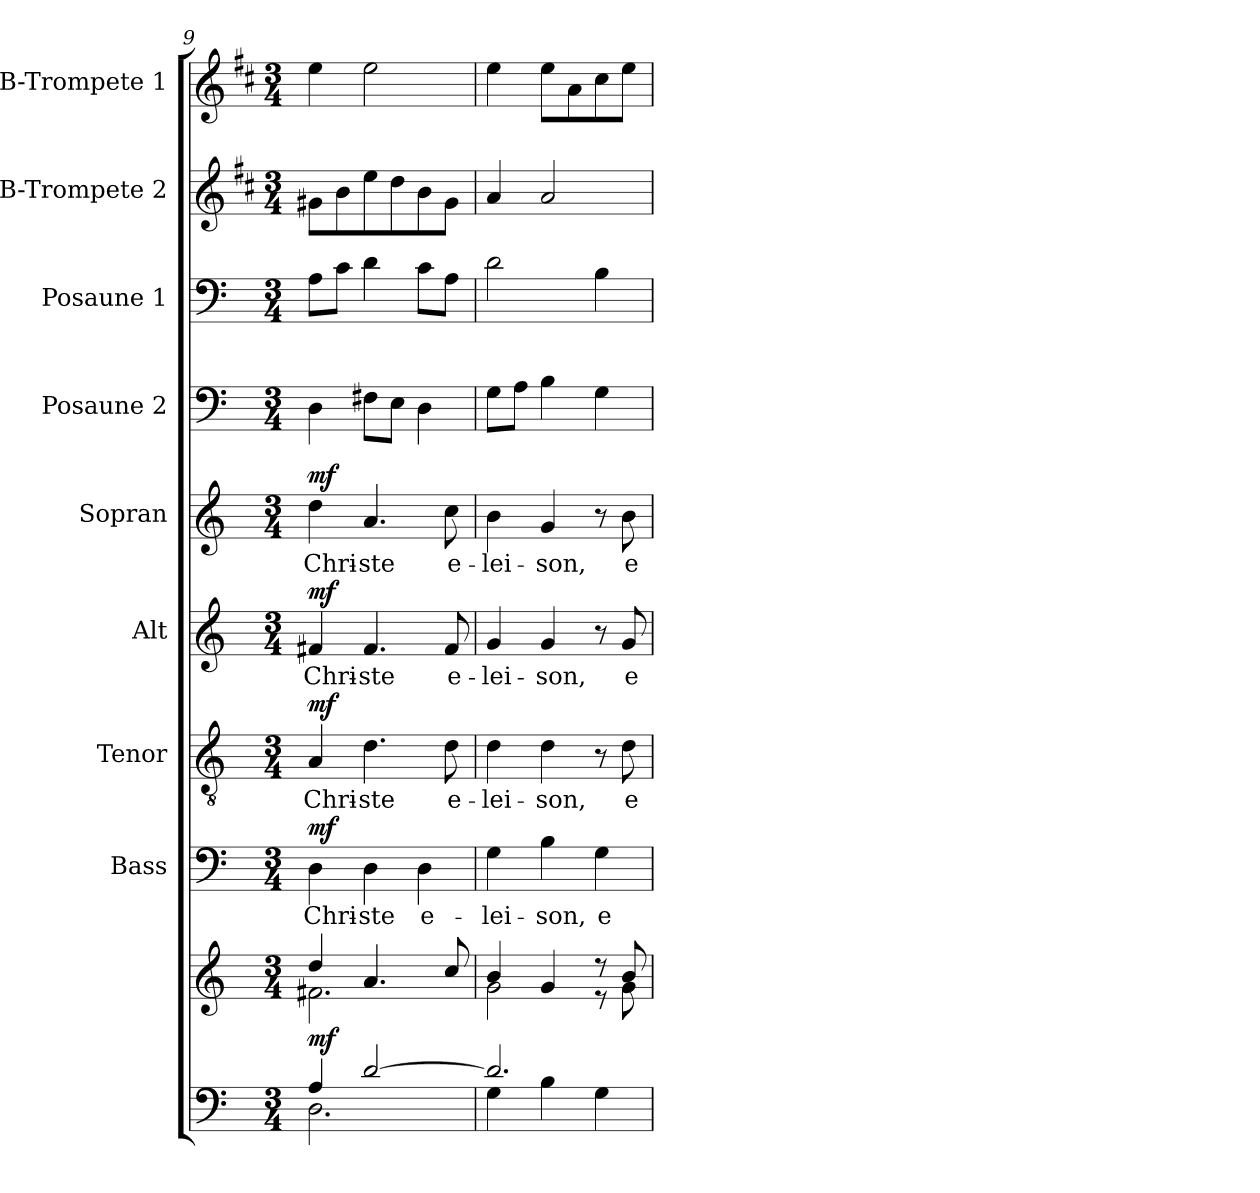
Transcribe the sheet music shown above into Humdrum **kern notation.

**kern	**kern	**dynam	**kern	**text	**dynam	**kern	**text	**dynam	**kern	**text	**dynam	**kern	**text	**dynam	**kern	**kern	**kern	**kern
*part9	*part9	*part9	*part8	*part8	*part8	*part7	*part7	*part7	*part6	*part6	*part6	*part5	*part5	*part5	*part4	*part3	*part2	*part1
*staff10	*staff9	*staff9/10	*staff8	*staff8	*staff8	*staff7	*staff7	*staff7	*staff6	*staff6	*staff6	*staff5	*staff5	*staff5	*staff4	*staff3	*staff2	*staff1
*	*	*	*I"Bass	*	*	*I"Tenor	*	*	*I"Alt	*	*	*I"Sopran	*	*	*I"Posaune 2	*I"Posaune 1	*I"B-Trompete 2	*I"B-Trompete 1
*	*	*	*I'B.	*	*	*I'T.	*	*	*I'A.	*	*	*I'S.	*	*	*I'Pos. 2	*I'Pos. 1	*I'B Trp. 2	*I'B Trp. 1
*clefF4	*clefG2	*	*clefF4	*	*	*clefGv2	*	*	*clefG2	*	*	*clefG2	*	*	*clefF4	*clefF4	*clefG2	*clefG2
*	*	*	*	*	*	*	*	*	*	*	*	*	*	*	*	*	*ITrd1c2	*ITrd1c2
*k[]	*k[]	*	*k[]	*	*	*k[]	*	*	*k[]	*	*	*k[]	*	*	*k[]	*k[]	*k[]	*k[]
*C:	*C:	*	*C:	*	*	*C:	*	*	*C:	*	*	*C:	*	*	*C:	*C:	*C:	*C:
*M3/4	*M3/4	*	*M3/4	*	*	*M3/4	*	*	*M3/4	*	*	*M3/4	*	*	*M3/4	*M3/4	*M3/4	*M3/4
=9	=9	=9	=9	=9	=9	=9	=9	=9	=9	=9	=9	=9	=9	=9	=9	=9	=9	=9
*^	*^	*	*	*	*	*	*	*	*	*	*	*	*	*	*	*	*	*
!	!	!	!	!LO:DY:b	!	!LO:LY:b	!LO:DY:a	!	!LO:LY:b	!LO:DY:a	!	!LO:LY:b	!LO:DY:a	!	!LO:LY:b	!LO:DY:a	!	!	!	!
4A/	2.D\	4dd/	2.f#X\	mf	4D\	Chri-	mf	4A/	Chri-	mf	4f#X/	Chri-	mf	4dd\	Chri-	mf	4D\	8A\L	8f#X\L	4dd\
.	.	.	.	.	.	.	.	.	.	.	.	.	.	.	.	.	.	8c\J	8a\	.
!	!	!	!	!	!	!LO:LY:b	!	!	!LO:LY:b	!	!	!LO:LY:b	!	!	!LO:LY:b	!	!	!	!	!
[>2d/	.	4.a/	.	.	4D\	-ste	.	4.d\	-ste	.	4.f#/	-ste	.	4.a/	-ste	.	8F#X\L	4d\	8dd\	2dd\
.	.	.	.	.	.	.	.	.	.	.	.	.	.	.	.	.	8E\J	.	8cc\	.
!	!	!	!	!	!	!LO:LY:b	!	!	!	!	!	!	!	!	!	!	!	!	!	!
.	.	.	.	.	4D\	e-	.	.	.	.	.	.	.	.	.	.	4D\	8c\L	8a\	.
!	!	!	!	!	!	!	!	!	!LO:LY:b	!	!	!LO:LY:b	!	!	!LO:LY:b	!	!	!	!	!
.	.	8cc/	.	.	.	.	.	8d\	e-	.	8f#/	e-	.	8cc\	e-	.	.	8A\J	8f#\J	.
=10	=10	=10	=10	=10	=10	=10	=10	=10	=10	=10	=10	=10	=10	=10	=10	=10	=10	=10	=10	=10
!	!	!	!	!	!	!LO:LY:b	!	!	!LO:LY:b	!	!	!LO:LY:b	!	!	!LO:LY:b	!	!	!	!	!
2.d/]	4G\	4b/	2g\	.	4G\	-lei-	.	4d\	-lei-	.	4g/	-lei-	.	4b\	-lei-	.	8G\L	2d\	4g/	4dd\
.	.	.	.	.	.	.	.	.	.	.	.	.	.	.	.	.	8A\J	.	.	.
!	!	!	!	!	!	!LO:LY:b	!	!	!LO:LY:b	!	!	!LO:LY:b	!	!	!LO:LY:b	!	!	!	!	!
.	4B\	4g/	.	.	4B\	-son,	.	4d\	-son,	.	4g/	-son,	.	4g/	-son,	.	4B\	.	2g/	8dd\L
.	.	.	.	.	.	.	.	.	.	.	.	.	.	.	.	.	.	.	.	8g\
!	!	!	!	!	!	!LO:LY:b	!	!	!	!	!	!	!	!	!	!	!	!	!	!
.	4G\	8r	8r	.	4G\	e-	.	8r	.	.	8r	.	.	8r	.	.	4G\	4B\	.	8b\
!	!	!	!	!	!	!	!	!	!LO:LY:b	!	!	!LO:LY:b	!	!	!LO:LY:b	!	!	!	!	!
.	.	8b/	8g\	.	.	.	.	8d\	e-	.	8g/	e-	.	8b\	e-	.	.	.	.	8dd\J
*v	*v	*	*	*	*	*	*	*	*	*	*	*	*	*	*	*	*	*	*	*
*	*v	*v	*	*	*	*	*	*	*	*	*	*	*	*	*	*	*	*	*
=	=	=	=	=	=	=	=	=	=	=	=	=	=	=	=	=	=	=
*-	*-	*-	*-	*-	*-	*-	*-	*-	*-	*-	*-	*-	*-	*-	*-	*-	*-	*-
